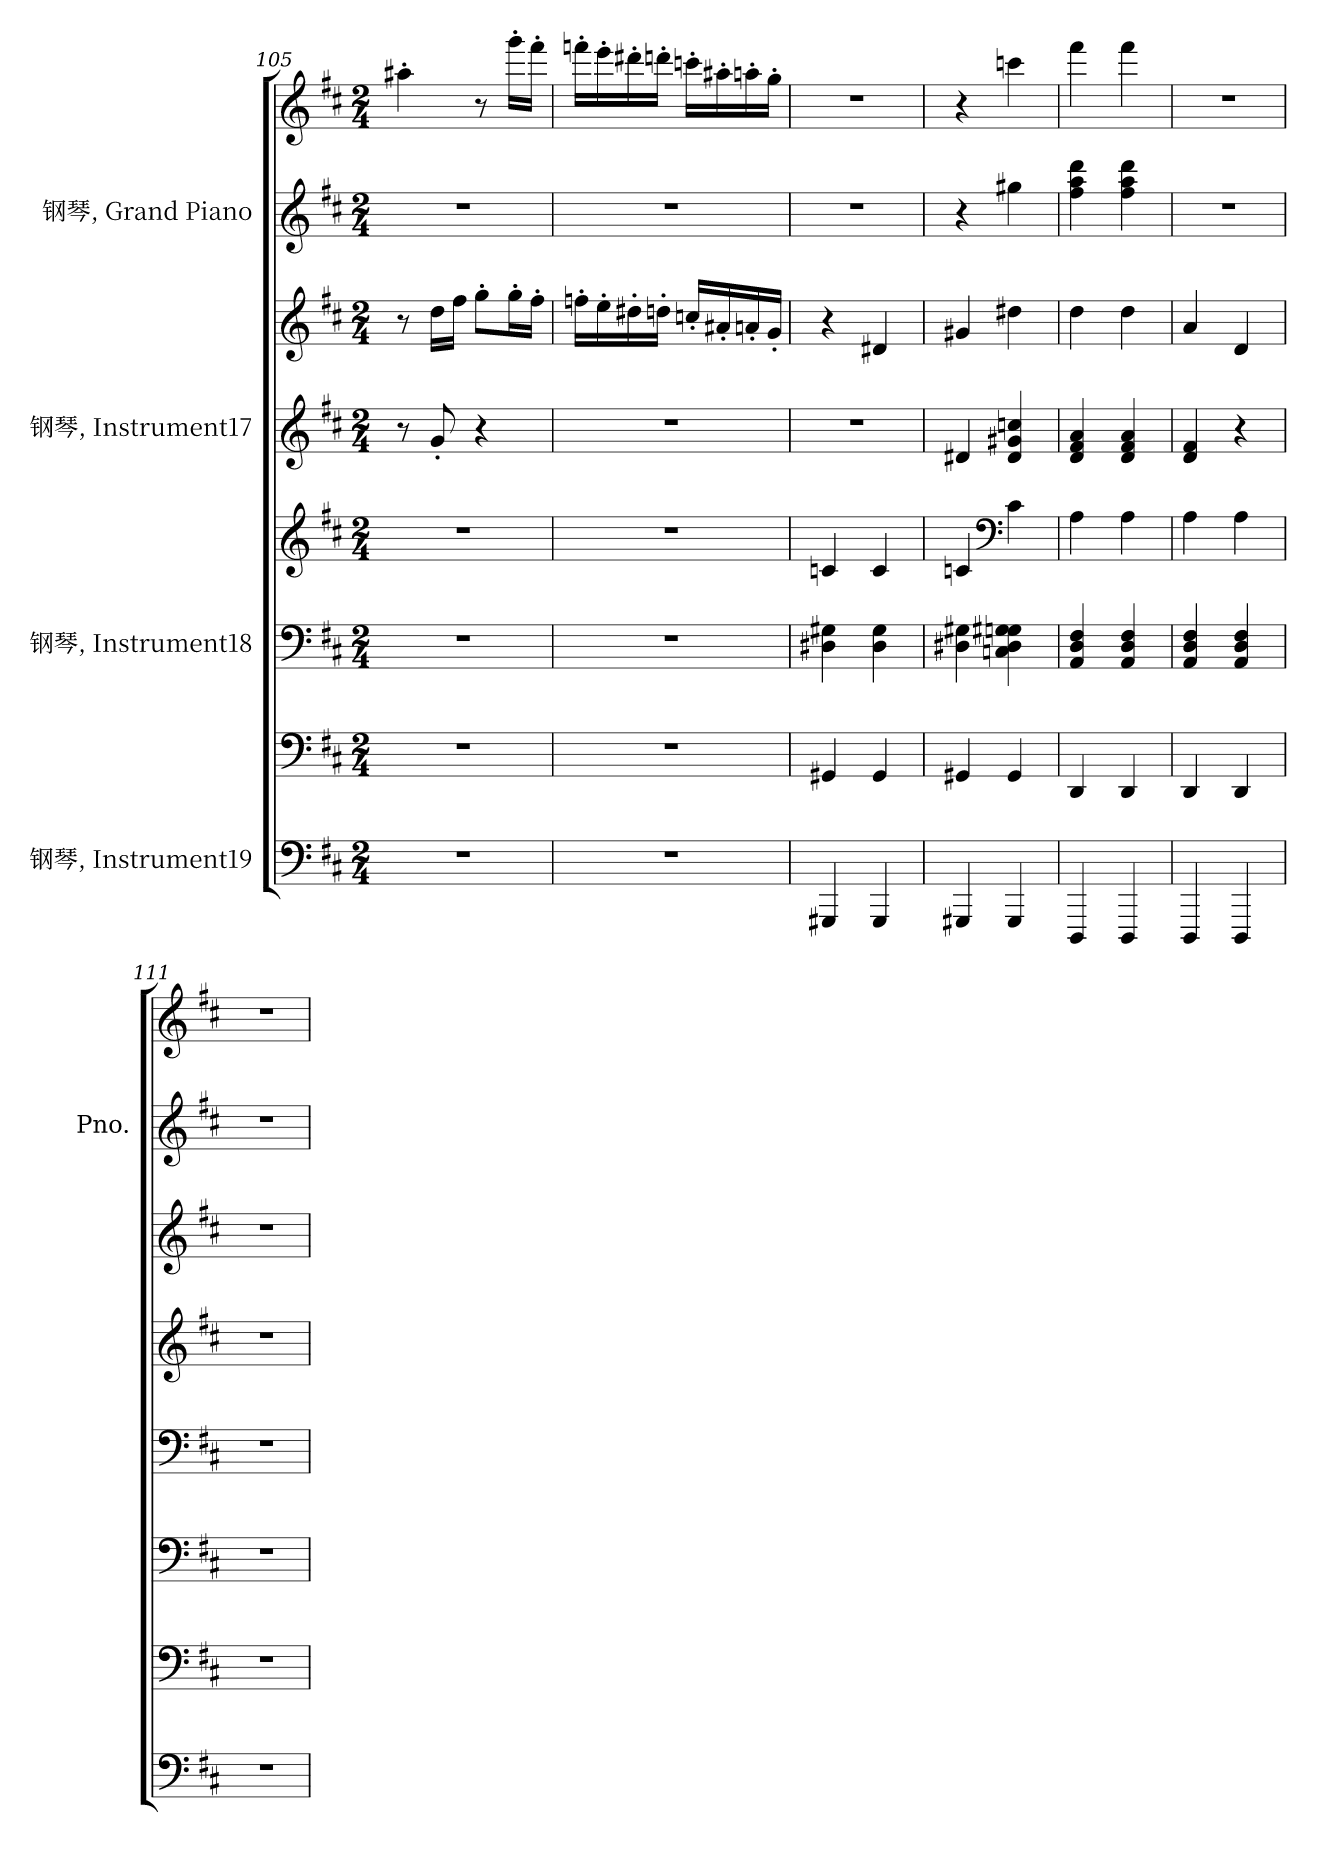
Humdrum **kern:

**kern	**kern	**kern	**kern	**kern	**kern	**kern	**kern
*part4	*part4	*part3	*part3	*part2	*part2	*part1	*part1
*staff8	*staff7	*staff6	*staff5	*staff4	*staff3	*staff2	*staff1
*I"钢琴, Instrument19	*	*I"钢琴, Instrument18	*	*I"钢琴, Instrument17	*	*I"钢琴, Grand Piano	*
*	*	*	*	*	*	*I'Pno.	*
*clefF4	*clefF4	*clefF4	*clefG2	*clefG2	*clefG2	*clefG2	*clefG2
*k[f#c#]	*k[f#c#]	*k[f#c#]	*k[f#c#]	*k[f#c#]	*k[f#c#]	*k[f#c#]	*k[f#c#]
*M2/4	*M2/4	*M2/4	*M2/4	*M2/4	*M2/4	*M2/4	*M2/4
=105	=105	=105	=105	=105	=105	=105	=105
2r	2r	2r	2r	8r	8r	2r	4aa#X'\
.	.	.	.	8g'/	16dd\LL	.	.
.	.	.	.	.	16ff#\JJ	.	.
.	.	.	.	4r	8gg'\L	.	8r
.	.	.	.	.	16gg'\L	.	16ggg'\LL
.	.	.	.	.	16ff#'\JJ	.	16fff#'\JJ
=106	=106	=106	=106	=106	=106	=106	=106
2r	2r	2r	2r	2r	16ffn'\LL	2r	16fffn'\LL
.	.	.	.	.	16ee'\	.	16eee'\
.	.	.	.	.	16dd#X'\	.	16ddd#X'\
.	.	.	.	.	16ddn'\JJ	.	16dddn'\JJ
.	.	.	.	.	16ccn'/LL	.	16cccn'\LL
.	.	.	.	.	16a#X'/	.	16aa#X'\
.	.	.	.	.	16an'/	.	16aan'\
.	.	.	.	.	16g'/JJ	.	16gg'\JJ
=107	=107	=107	=107	=107	=107	=107	=107
4GGG#X/	4GG#X/	4D#X\ 4G#X\	4cn/	2r	4r	2r	2r
4GGG#/	4GG#/	4D#\ 4G#\	4c/	.	4d#X/	.	.
=108	=108	=108	=108	=108	=108	=108	=108
4GGG#X/	4GG#X/	4D#X\ 4G#X\	4cn/	4d#X/	4g#X/	4r	4r
*	*	*	*clefF4	*	*	*	*
4GGG#/	4GG#/	4Cn\ 4D#\ 4Gn\ 4G#X\	4c\	4d#/ 4g#X/ 4ccn/	4dd#X\	4gg#X\	4cccn\
!!LO:PB:g=z
=109	=109	=109	=109	=109	=109	=109	=109
4DDD/	4DD/	4AA/ 4D/ 4F#/	4A\	4d/ 4f#/ 4a/	4dd\	4ff#\ 4aa\ 4ddd\	4fff#\
4DDD/	4DD/	4AA/ 4D/ 4F#/	4A\	4d/ 4f#/ 4a/	4dd\	4ff#\ 4aa\ 4ddd\	4fff#\
=110	=110	=110	=110	=110	=110	=110	=110
4DDD/	4DD/	4AA/ 4D/ 4F#/	4A\	4d/ 4f#/	4a/	2r	2r
4DDD/	4DD/	4AA/ 4D/ 4F#/	4A\	4r	4d/	.	.
=111	=111	=111	=111	=111	=111	=111	=111
2r	2r	2r	2r	2r	2r	2r	2r
=	=	=	=	=	=	=	=
*-	*-	*-	*-	*-	*-	*-	*-
